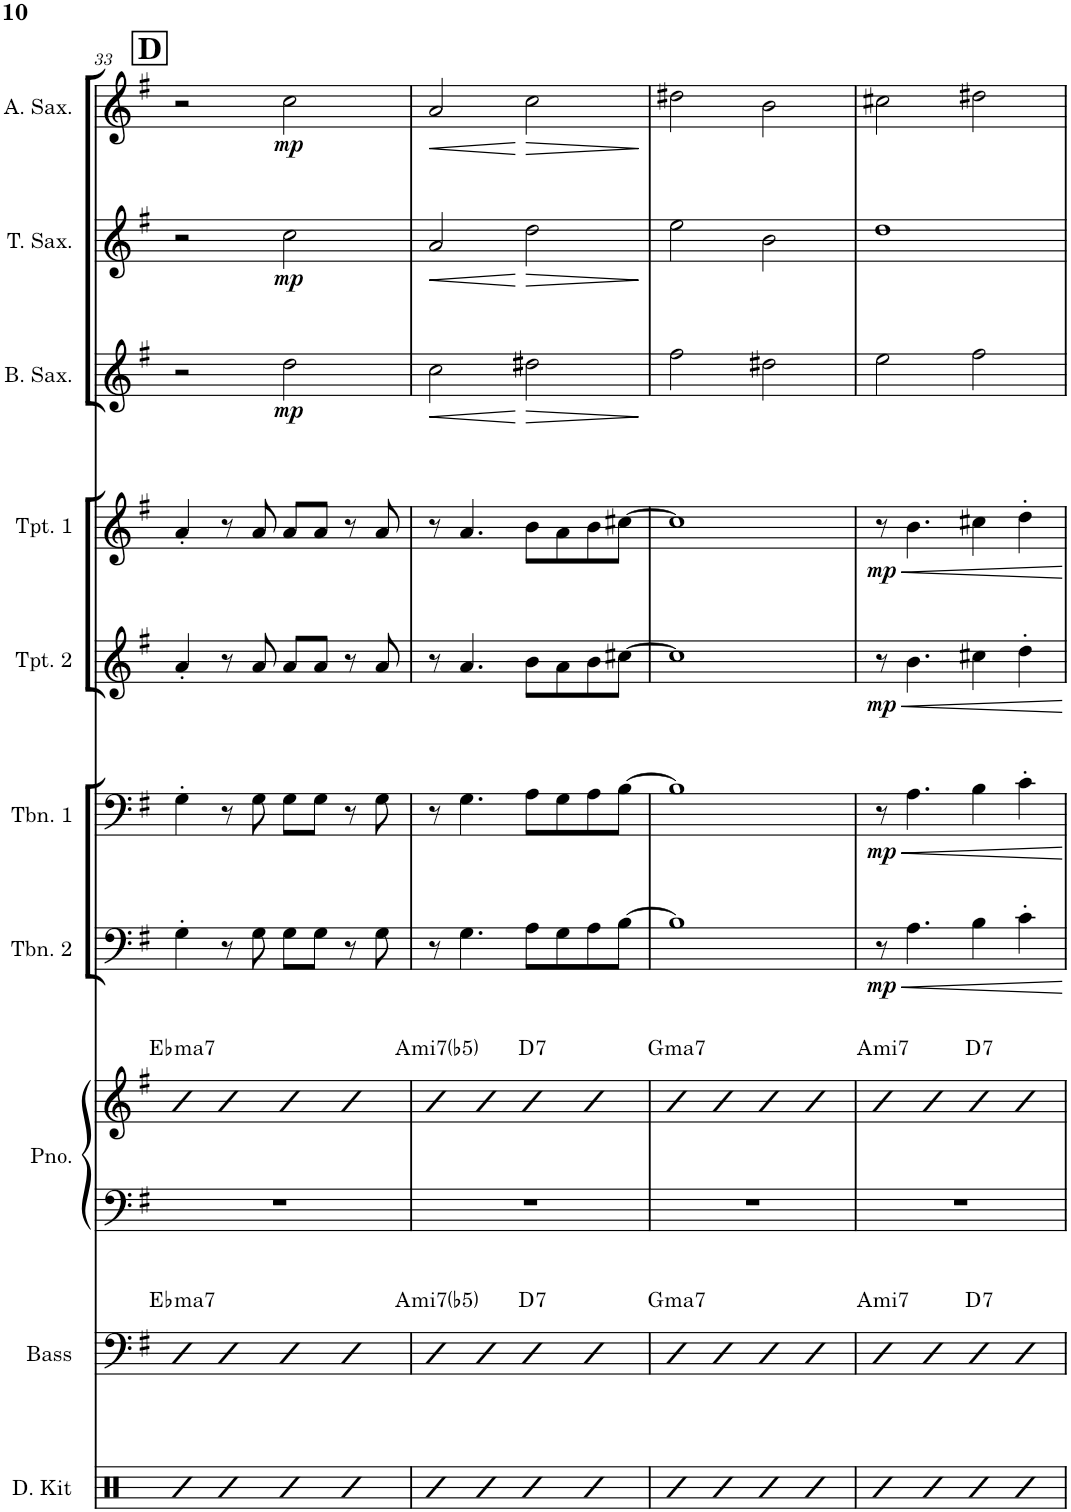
**kern	**kern	**harte	**kern	**kern	**harte	**kern	**dynam	**kern	**dynam	**kern	**dynam	**kern	**dynam	**kern	**dynam	**kern	**dynam	**kern	**dynam
*part10	*part9	*part9	*part8	*part8	*part8	*part7	*part7	*part6	*part6	*part5	*part5	*part4	*part4	*part3	*part3	*part2	*part2	*part1	*part1
*staff11	*staff10	*	*staff9	*staff8	*	*staff7	*staff7	*staff6	*staff6	*staff5	*staff5	*staff4	*staff4	*staff3	*staff3	*staff2	*staff2	*staff1	*staff1
*I"Drum Kit	*I"Acoustic Bass	*	*I"Piano	*	*	*I"Trombone 2	*	*I"Trombone 1	*	*I"Trumpet 2	*	*I"Trumpet 1	*	*I"Baritone Sax	*	*I"Tenor Sax	*	*I"Alto Sax	*
*I'D. Kit	*I'Bass	*	*I'Pno.	*	*	*I'Tbn. 2	*	*I'Tbn. 1	*	*I'Tpt. 2	*	*I'Tpt. 1	*	*I'B. Sax.	*	*I'T. Sax.	*	*I'A. Sax.	*
!!LO:PB:g=z
*clefX	*clefF4	*	*clefF4	*clefG2	*	*clefF4	*	*clefF4	*	*clefG2	*	*clefG2	*	*clefG2	*	*clefG2	*	*clefG2	*
*	*Trd7c12	*	*	*	*	*	*	*	*	*Trd1c2	*	*Trd1c2	*	*Trd12c21	*	*Trd8c14	*	*Trd5c9	*
*k[]	*k[f#]	*	*k[f#]	*k[f#]	*	*k[f#]	*	*k[f#]	*	*k[f#]	*	*k[f#]	*	*k[f#]	*	*k[f#]	*	*k[f#]	*
*M4/4	*M4/4	*	*M4/4	*M4/4	*	*M4/4	*	*M4/4	*	*M4/4	*	*M4/4	*	*M4/4	*	*M4/4	*	*M4/4	*
!!LO:REH:place=s1:a:B:cj:fs=14:t=D
=33	=33	=33	=33	=33	=33	=33	=33	=33	=33	=33	=33	=33	=33	=33	=33	=33	=33	=33	=33
!	!	!LO:H:kt=ma7	!	!	!LO:H:kt=ma7	!	!	!	!	!	!	!	!	!	!	!	!	!	!
4R	4bbn	Eb:maj7	1r	4bn	Eb:maj7	4G'\	.	4G'\	.	4a'/	.	4a'/	.	2r	.	2r	.	2r	.
4R	4bb	.	.	4b	.	8r	.	8r	.	8r	.	8r	.	.	.	.	.	.	.
.	.	.	.	.	.	8G\	.	8G\	.	8a/	.	8a/	.	.	.	.	.	.	.
!	!	!	!	!	!	!	!	!	!	!	!	!	!	!	!LO:DY:b	!	!LO:DY:b	!	!LO:DY:b
4R	4bb	.	.	4b	.	8G\L	.	8G\L	.	8a/L	.	8a/L	.	2dd\	mp	2cc\	mp	2cc\	mp
.	.	.	.	.	.	8G\J	.	8G\J	.	8a/J	.	8a/J	.	.	.	.	.	.	.
4R	4bb	.	.	4b	.	8r	.	8r	.	8r	.	8r	.	.	.	.	.	.	.
.	.	.	.	.	.	8G\	.	8G\	.	8a/	.	8a/	.	.	.	.	.	.	.
=34	=34	=34	=34	=34	=34	=34	=34	=34	=34	=34	=34	=34	=34	=34	=34	=34	=34	=34	=34
!	!	!LO:H:kt=mi7(b5)	!	!	!LO:H:kt=mi7(b5)	!	!	!	!	!	!	!	!	!	!LO:HP:b	!	!LO:HP:b	!	!LO:HP:b
4R	4bb	A:hdim7	1r	4b	A:hdim7	8r	.	8r	.	8r	.	8r	.	2cc\	<	2a/	<	2a/	<
.	.	.	.	.	.	4.G\	.	4.G\	.	4.a/	.	4.a/	.	.	.	.	.	.	.
4R	4bb	.	.	4b	.	.	.	.	.	.	.	.	.	.	.	.	.	.	.
!	!	!LO:H:kt=7	!	!	!LO:H:kt=7	!	!	!	!	!	!	!	!	!	!LO:HP:n=1:b	!	!LO:HP:n=1:b	!	!LO:HP:n=1:b
4R	4bb	D:7	.	4b	D:7	8A\L	.	8A\L	.	8b\L	.	8b\L	.	2dd#X\	[ >	2dd\	[ >	2cc\	[ >
.	.	.	.	.	.	8G\	.	8G\	.	8a\	.	8a\	.	.	.	.	.	.	.
4R	4bb	.	.	4b	.	8A\	.	8A\	.	8b\	.	8b\	.	.	.	.	.	.	.
.	.	.	.	.	.	[8B\J	.	[8B\J	.	[8cc#X\J	.	[8cc#X\J	.	.	.	.	.	.	.
.	.	.	.	.	.	.	.	.	.	.	.	.	.	.	]	.	]	.	]
=35	=35	=35	=35	=35	=35	=35	=35	=35	=35	=35	=35	=35	=35	=35	=35	=35	=35	=35	=35
!	!	!LO:H:kt=ma7	!	!	!LO:H:kt=ma7	!	!	!	!	!	!	!	!	!	!	!	!	!	!
4R	4bb	G:maj7	1r	4b	G:maj7	1B]	.	1B]	.	1cc#]	.	1cc#]	.	2ff#\	.	2ee\	.	2dd#X\	.
4R	4bb	.	.	4b	.	.	.	.	.	.	.	.	.	.	.	.	.	.	.
4R	4bb	.	.	4b	.	.	.	.	.	.	.	.	.	2dd#X\	.	2b\	.	2b\	.
4R	4bb	.	.	4b	.	.	.	.	.	.	.	.	.	.	.	.	.	.	.
=36	=36	=36	=36	=36	=36	=36	=36	=36	=36	=36	=36	=36	=36	=36	=36	=36	=36	=36	=36
!	!	!LO:H:kt=mi7	!	!	!LO:H:kt=mi7	!	!LO:DY:b	!	!LO:DY:b	!	!LO:DY:b	!	!LO:DY:b	!	!	!	!	!	!
4R	4bb	A:min7	1r	4b	A:min7	8r	mp	8r	mp	8r	mp	8r	mp	2ee\	.	1dd	.	2cc#X\	.
.	.	.	.	.	.	4.A\	.	4.A\	.	4.b\	.	4.b\	.	.	.	.	.	.	.
4R	4bb	.	.	4b	.	.	.	.	.	.	.	.	.	.	.	.	.	.	.
!	!	!LO:H:kt=7	!	!	!LO:H:kt=7	!	!	!	!	!	!	!	!	!	!	!	!	!	!
4R	4bb	D:7	.	4b	D:7	4B\	.	4B\	.	4cc#X\	.	4cc#X\	.	2ff#\	.	.	.	2dd#X\	.
4R	4bb	.	.	4b	.	4c'\	.	4c'\	.	4dd'\	.	4dd'\	.	.	.	.	.	.	.
=	=	=	=	=	=	=	=	=	=	=	=	=	=	=	=	=	=	=	=
*-	*-	*-	*-	*-	*-	*-	*-	*-	*-	*-	*-	*-	*-	*-	*-	*-	*-	*-	*-
